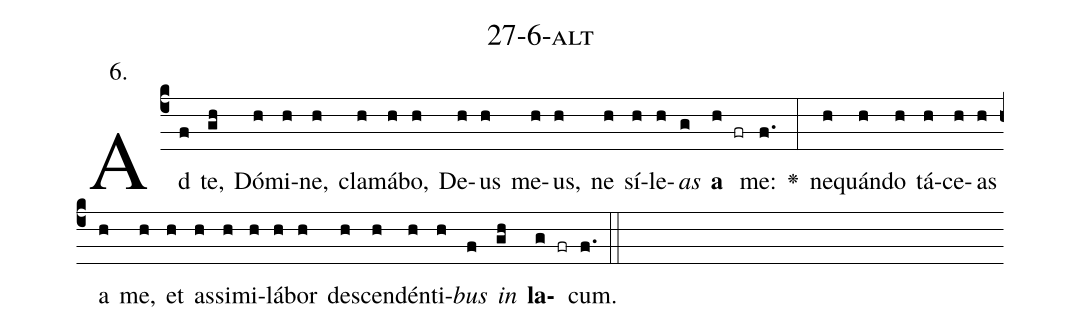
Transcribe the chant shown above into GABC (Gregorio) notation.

name: 27-6-alt;
annotation: 6.;
%%
(c4)Ad(f) te,(gh) Dó(h)mi(h)ne,(h) cla(h)má(h)bo,(h) De(h)us(h) me(h)us,(h) ne(h) sí(h)le(h)<i>as</i>(g) <b>a</b>(h fr) me:(f.) <v>\greheightstar</v>(:) ne(h)quán(h)do(h) tá(h)ce(h)as(h) a(h) me,(h) et(h) as(h)si(h)mi(h)lá(h)bor(h) de(h)scen(h)dén(h)ti(h)<i>bus</i>(f) <i>in</i>(gh) <b>la</b>(g fr)cum.(f.) (::)


%E(h) u(h) o(f) u(gh) a(g) e.(f.) (::)
